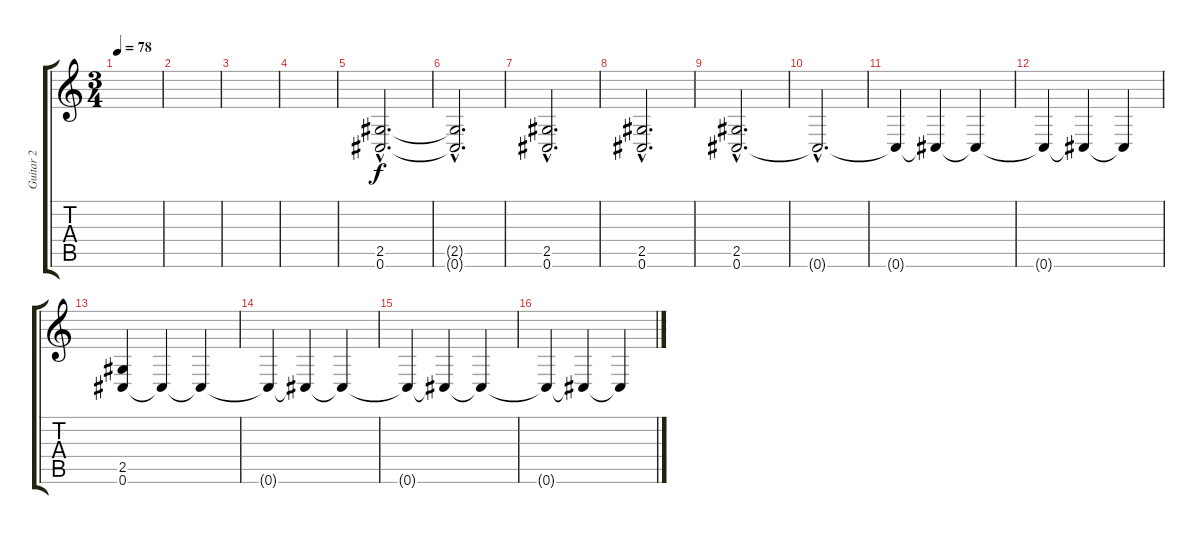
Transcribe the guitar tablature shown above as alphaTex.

\track ("Guitar 2" "Guitar 2") {instrument distortionguitar}
\staff {score tabs}
\tuning (Db4 Ab3 E3 B2 Gb2 Db2) {hide}
\ts (3 4)
\tempo 78
\clef g2
\ks c
|
|
|
|
(2.5{hac} 0.6{hac}).2{d} |
(2.5{hac t} 0.6{hac t}).2{d} |
(2.5{hac} 0.6{hac}).2{d} |
(2.5{hac} 0.6{hac}).2{d} |
(2.5{hac} 0.6{hac}).2{d} |
0.6{hac t}.2{d} |
0.6{t}.4 0.6{t}.4 0.6{t}.4 |
0.6{t}.4 0.6{t}.4 0.6{t}.4 |
(2.5 0.6).4 0.6{t}.4 0.6{t}.4 |
0.6{t}.4 0.6{t}.4 0.6{t}.4 |
0.6{t}.4 0.6{t}.4 0.6{t}.4 |
0.6{t}.4 0.6{t}.4 0.6{t}.4
